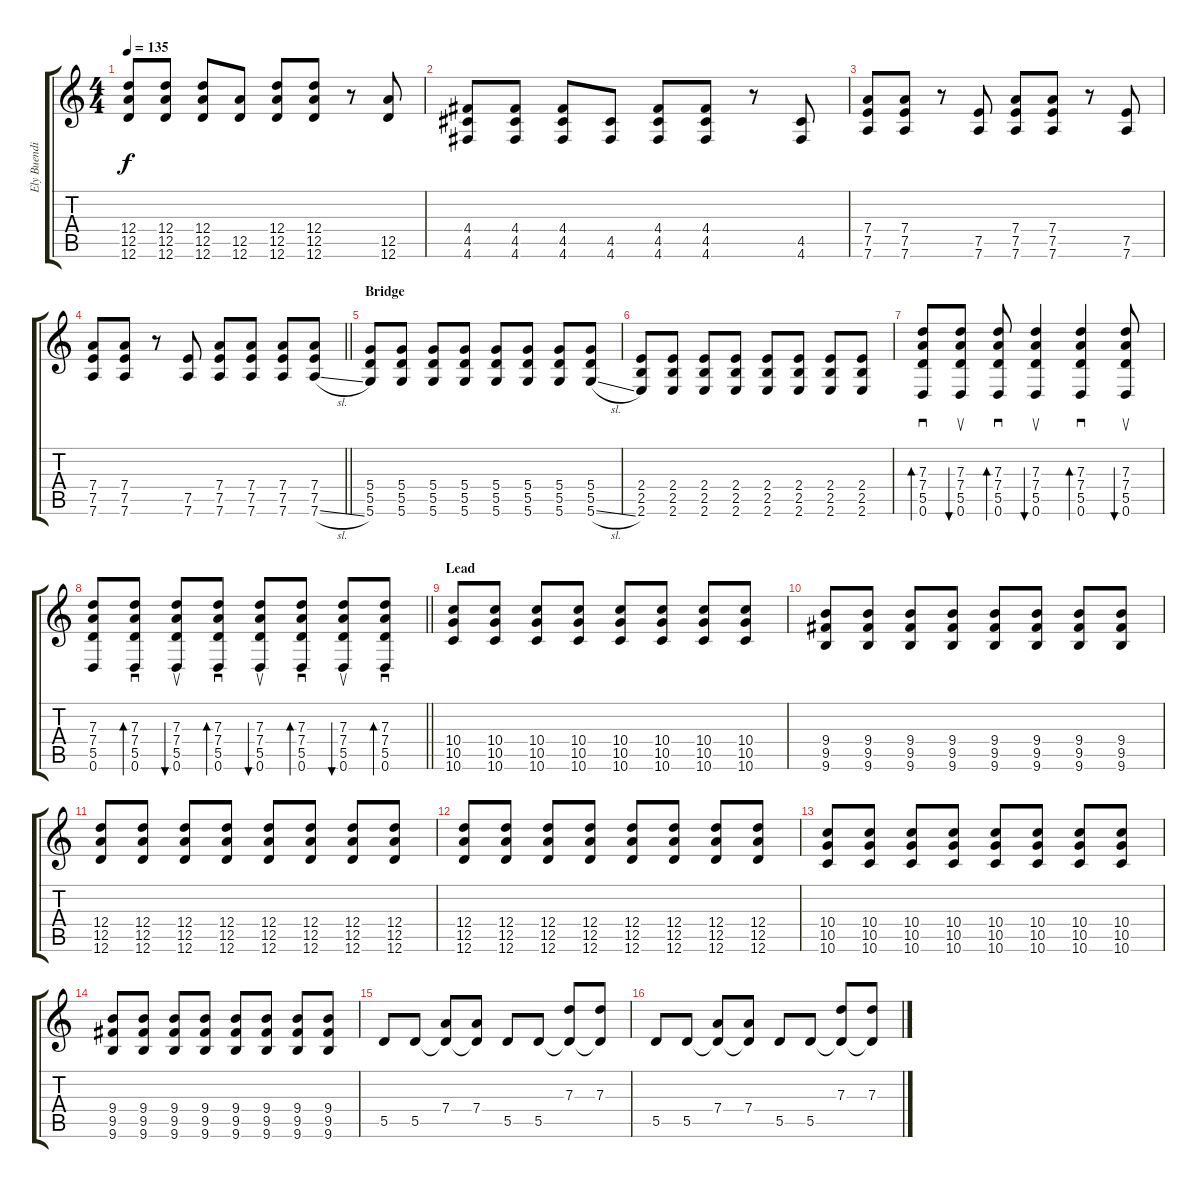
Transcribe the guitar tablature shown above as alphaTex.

\track ("Ely Buendia " "Ely Buendi") {instrument overdrivenguitar}
\staff {score tabs}
\tuning (E4 B3 G3 D3 A2 D2) {hide}
\ts (4 4)
\tempo 135
\clef g2
\ks c
(12.4 12.5 12.6).8{dy f} (12.4 12.5 12.6).8 (12.4 12.5 12.6).8 (12.5 12.6).8 (12.4 12.5 12.6).8 (12.4 12.5 12.6).8 r.8 (12.5 12.6).8 |
(4.4 4.5 4.6).8 (4.4 4.5 4.6).8 (4.4 4.5 4.6).8 (4.5 4.6).8 (4.4 4.5 4.6).8 (4.4 4.5 4.6).8 r.8 (4.5 4.6).8 |
(7.4 7.5 7.6).8 (7.4 7.5 7.6).8 r.8 (7.5 7.6).8 (7.4 7.5 7.6).8 (7.4 7.5 7.6).8 r.8 (7.5 7.6).8 |
\barLineRight lightlight
(7.4 7.5 7.6).8 (7.4 7.5 7.6).8 r.8 (7.5 7.6).8 (7.4 7.5 7.6).8 (7.4 7.5 7.6).8 (7.4 7.5 7.6).8 (7.4 7.5 7.6{sl}).8 |
\section ("" "Bridge")
(5.4 5.5 5.6).8 (5.4 5.5 5.6).8 (5.4 5.5 5.6).8 (5.4 5.5 5.6).8 (5.4 5.5 5.6).8 (5.4 5.5 5.6).8 (5.4 5.5 5.6).8 (5.4 5.5 5.6{sl}).8 |
(2.4 2.5 2.6).8 (2.4 2.5 2.6).8 (2.4 2.5 2.6).8 (2.4 2.5 2.6).8 (2.4 2.5 2.6).8 (2.4 2.5 2.6).8 (2.4 2.5 2.6).8 (2.4 2.5 2.6).8 |
(7.3 7.4 5.5 0.6).8{sd bd 60} (7.3 7.4 5.5 0.6).8{su bu 60} (7.3 7.4 5.5 0.6).8{sd bd 60} (7.3 7.4 5.5 0.6).4{su bu 60} (7.3 7.4 5.5 0.6).4{sd bd 60} (7.3 7.4 5.5 0.6).8{su bu 60} |
\barLineRight lightlight
(7.3 7.4 5.5 0.6).8 (7.3 7.4 5.5 0.6).8{sd bd 60} (7.3 7.4 5.5 0.6).8{su bu 60} (7.3 7.4 5.5 0.6).8{sd bd 60} (7.3 7.4 5.5 0.6).8{su bu 60} (7.3 7.4 5.5 0.6).8{sd bd 60} (7.3 7.4 5.5 0.6).8{su bu 60} (7.3 7.4 5.5 0.6).8{sd bd 60} |
\section ("" "Lead")
(10.4 10.5 10.6).8 (10.4 10.5 10.6).8 (10.4 10.5 10.6).8 (10.4 10.5 10.6).8 (10.4 10.5 10.6).8 (10.4 10.5 10.6).8 (10.4 10.5 10.6).8 (10.4 10.5 10.6).8 |
(9.4 9.5 9.6).8 (9.4 9.5 9.6).8 (9.4 9.5 9.6).8 (9.4 9.5 9.6).8 (9.4 9.5 9.6).8 (9.4 9.5 9.6).8 (9.4 9.5 9.6).8 (9.4 9.5 9.6).8 |
(12.4 12.5 12.6).8 (12.4 12.5 12.6).8 (12.4 12.5 12.6).8 (12.4 12.5 12.6).8 (12.4 12.5 12.6).8 (12.4 12.5 12.6).8 (12.4 12.5 12.6).8 (12.4 12.5 12.6).8 |
(12.4 12.5 12.6).8 (12.4 12.5 12.6).8 (12.4 12.5 12.6).8 (12.4 12.5 12.6).8 (12.4 12.5 12.6).8 (12.4 12.5 12.6).8 (12.4 12.5 12.6).8 (12.4 12.5 12.6).8 |
(10.4 10.5 10.6).8 (10.4 10.5 10.6).8 (10.4 10.5 10.6).8 (10.4 10.5 10.6).8 (10.4 10.5 10.6).8 (10.4 10.5 10.6).8 (10.4 10.5 10.6).8 (10.4 10.5 10.6).8 |
(9.4 9.5 9.6).8 (9.4 9.5 9.6).8 (9.4 9.5 9.6).8 (9.4 9.5 9.6).8 (9.4 9.5 9.6).8 (9.4 9.5 9.6).8 (9.4 9.5 9.6).8 (9.4 9.5 9.6).8 |
5.5.8 5.5.8 (7.4 5.5{t}).8 (7.4 5.5{t}).8 5.5.8 5.5.8 (7.3 5.5{t}).8 (7.3 5.5{t}).8 |
5.5.8 5.5.8 (7.4 5.5{t}).8 (7.4 5.5{t}).8 5.5.8 5.5.8 (7.3 5.5{t}).8 (7.3 5.5{t}).8
